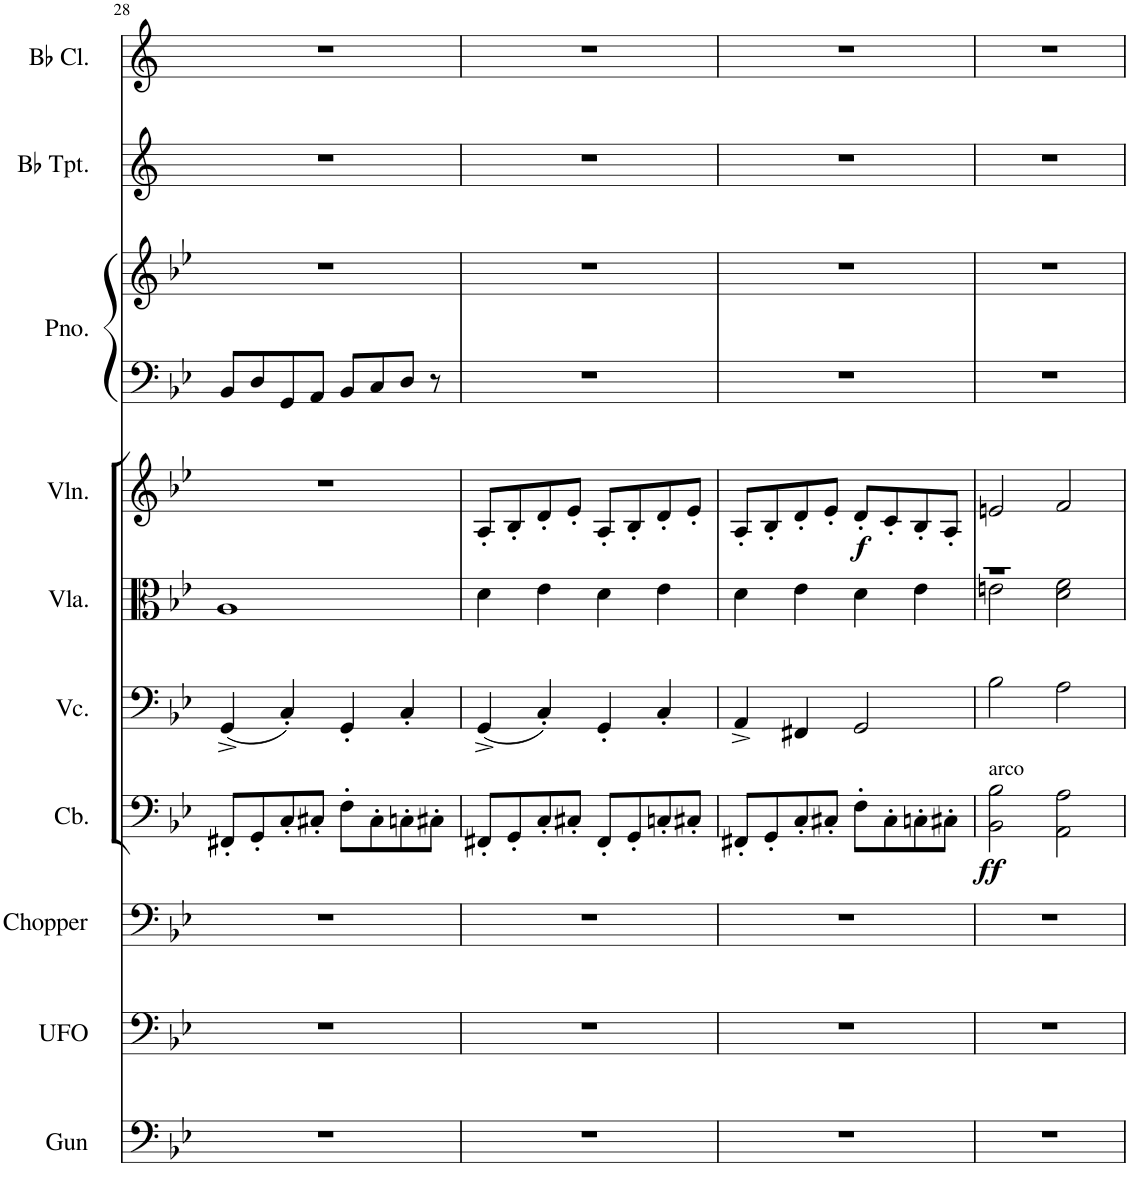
**kern	**kern	**kern	**kern	**dynam	**kern	**kern	**kern	**dynam	**kern	**kern	**kern	**kern
*part10	*part9	*part8	*part7	*part7	*part6	*part5	*part4	*part4	*part3	*part3	*part2	*part1
*staff11	*staff10	*staff9	*staff8	*staff8	*staff7	*staff6	*staff5	*staff5	*staff4	*staff3	*staff2	*staff1
*I"Gunshot	*I"UFO	*I"Helicopter	*I"Contrabass	*	*I"Violoncello	*I"Viola	*I"Violin	*	*I"Piano	*	*I"Bb Trumpet	*I"Bb Clarinet
*I'Gun	*I'UFO	*	*I'Cb.	*	*I'Vc.	*I'Vla.	*I'Vln.	*	*I'Pno.	*	*I'Bb Tpt.	*I'Bb Cl.
!!LO:PB:g=z
*clefF4	*clefF4	*clefF4	*clefF4	*	*clefF4	*clefC3	*clefG2	*	*clefF4	*clefG2	*clefG2	*clefG2
*	*	*	*Trd7c12	*	*	*	*	*	*	*	*Trd1c2	*Trd1c2
*k[b-e-]	*k[b-e-]	*k[b-e-]	*k[b-e-]	*	*k[b-e-]	*k[b-e-]	*k[b-e-]	*	*k[b-e-]	*k[b-e-]	*k[]	*k[]
*M4/4	*M4/4	*M4/4	*M4/4	*	*M4/4	*M4/4	*M4/4	*	*M4/4	*M4/4	*M4/4	*M4/4
=28	=28	=28	=28	=28	=28	=28	=28	=28	=28	=28	=28	=28
1r	1r	1r	8FF#X'/L	.	(<4GG^/	1A	1r	.	8BB-/L	1r	1r	1r
.	.	.	8GG'/	.	.	.	.	.	8D/	.	.	.
.	.	.	8C'/	.	4C'/)	.	.	.	8GG/	.	.	.
.	.	.	8C#X'/J	.	.	.	.	.	8AA/J	.	.	.
.	.	.	8F'\L	.	4GG'/	.	.	.	8BB-/L	.	.	.
.	.	.	8C#'\	.	.	.	.	.	8C/	.	.	.
.	.	.	8Cn'\	.	4C'/	.	.	.	8D/J	.	.	.
.	.	.	8C#X'\J	.	.	.	.	.	8r	.	.	.
=29	=29	=29	=29	=29	=29	=29	=29	=29	=29	=29	=29	=29
1r	1r	1r	8FF#X'/L	.	(<4GG^/	4d\	8A'/L	.	1r	1r	1r	1r
.	.	.	8GG'/	.	.	.	8B-'/	.	.	.	.	.
.	.	.	8C'/	.	4C'/)	4e-\	8d'/	.	.	.	.	.
.	.	.	8C#X'/J	.	.	.	8e-'/J	.	.	.	.	.
.	.	.	8FF#'/L	.	4GG'/	4d\	8A'/L	.	.	.	.	.
.	.	.	8GG'/	.	.	.	8B-'/	.	.	.	.	.
.	.	.	8Cn'/	.	4C'/	4e-\	8d'/	.	.	.	.	.
.	.	.	8C#X'/J	.	.	.	8e-'/J	.	.	.	.	.
=30	=30	=30	=30	=30	=30	=30	=30	=30	=30	=30	=30	=30
1r	1r	1r	8FF#X'/L	.	4AA^/	4d\	8A'/L	.	1r	1r	1r	1r
.	.	.	8GG'/	.	.	.	8B-'/	.	.	.	.	.
.	.	.	8C'/	.	4FF#X/	4e-\	8d'/	.	.	.	.	.
.	.	.	8C#X'/J	.	.	.	8e-'/J	.	.	.	.	.
!	!	!	!	!	!	!	!	!LO:DY:b	!	!	!	!
.	.	.	8F'\L	.	2GG/	4d\	8d'/L	f	.	.	.	.
.	.	.	8C#'\	.	.	.	8c'/	.	.	.	.	.
.	.	.	8Cn'\	.	.	4e-\	8B-'/	.	.	.	.	.
.	.	.	8C#X'\J	.	.	.	8A'/J	.	.	.	.	.
=31	=31	=31	=31	=31	=31	=31	=31	=31	=31	=31	=31	=31
*	*	*	*	*	*	*^	*	*	*	*	*	*
!	!	!	!LO:TX:a:t=arco	!	!	!	!	!	!	!	!	!	!
!	!	!	!	!LO:DY:b	!	!	!	!	!	!	!	!	!
1r	1r	1r	2BB-\ 2B-\	ff	2B-\	1r	2en\	2en/	.	1r	1r	1r	1r
.	.	.	2AA\ 2A\	.	2A\	.	2d\ 2f\	2f/	.	.	.	.	.
*	*	*	*	*	*	*v	*v	*	*	*	*	*	*
=	=	=	=	=	=	=	=	=	=	=	=	=
*-	*-	*-	*-	*-	*-	*-	*-	*-	*-	*-	*-	*-
